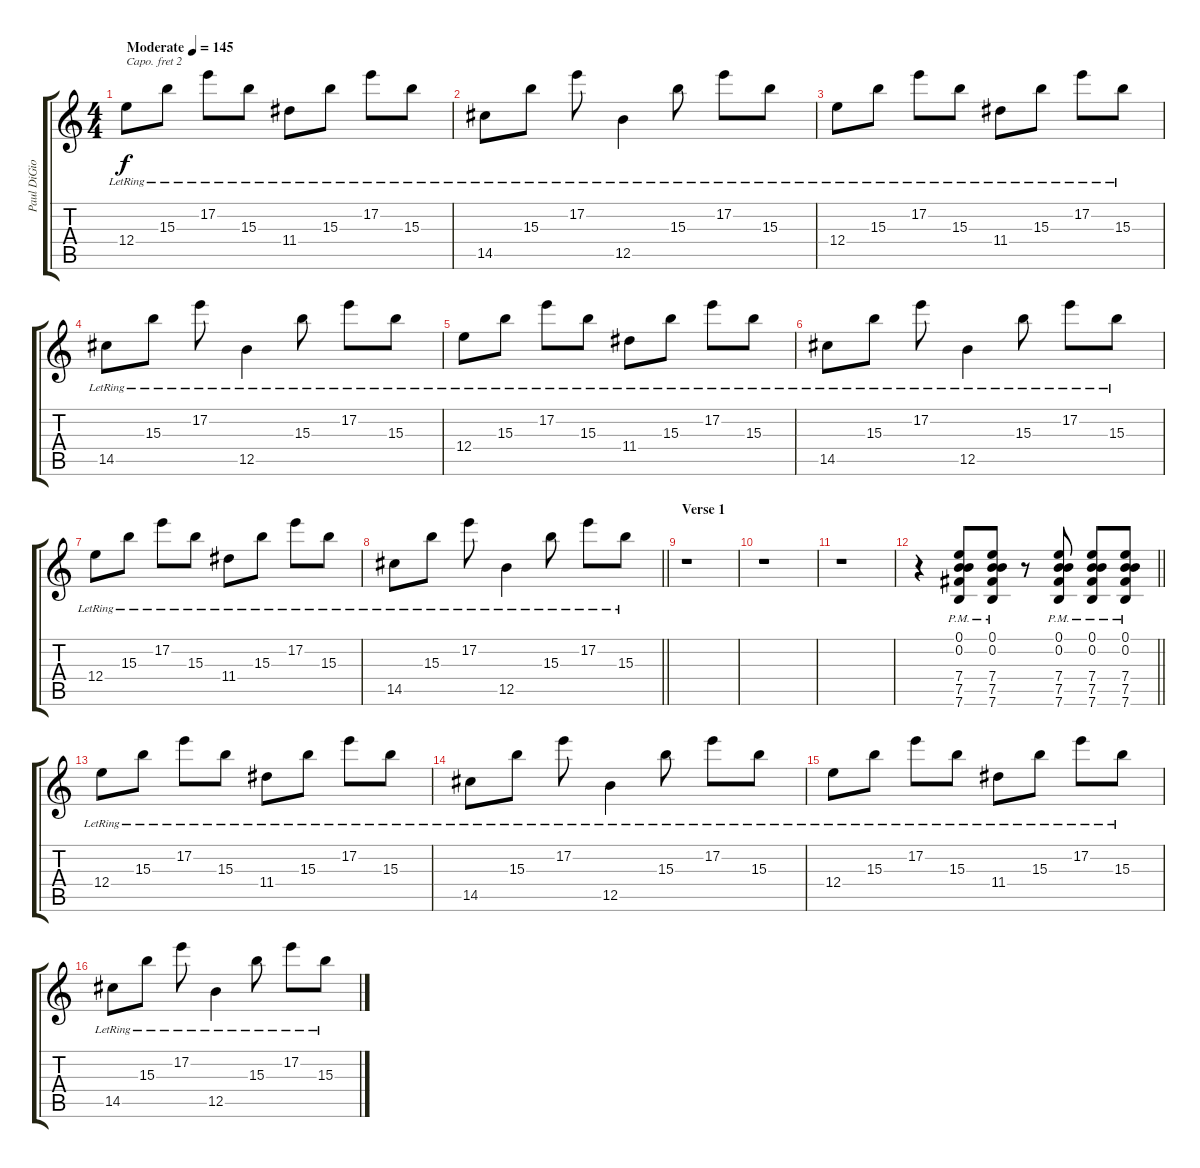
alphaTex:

\track ("Paul DiGiovanni (Lead Guitar)" "Paul DiGio") {instrument overdrivenguitar}
\staff {score tabs}
\capo 2
\tuning (D4 A3 Gb3 D3 A2 D2) {hide}
\ts (4 4)
\tempo (145 "Moderate")
\clef g2
\ks c
12.4{lr}.8{dy f instrument overdrivenguitar} 15.3{lr}.8 17.2{lr}.8 15.3{lr}.8 11.4{lr}.8 15.3{lr}.8 17.2{lr}.8 15.3{lr}.8 |
14.5{lr}.8 15.3{lr}.8 17.2{lr}.8 12.5{lr}.4 15.3{lr}.8 17.2{lr}.8 15.3{lr}.8 |
12.4{lr}.8 15.3{lr}.8 17.2{lr}.8 15.3{lr}.8 11.4{lr}.8 15.3{lr}.8 17.2{lr}.8 15.3{lr}.8 |
14.5{lr}.8 15.3{lr}.8 17.2{lr}.8 12.5{lr}.4 15.3{lr}.8 17.2{lr}.8 15.3{lr}.8 |
12.4{lr}.8 15.3{lr}.8 17.2{lr}.8 15.3{lr}.8 11.4{lr}.8 15.3{lr}.8 17.2{lr}.8 15.3{lr}.8 |
14.5{lr}.8 15.3{lr}.8 17.2{lr}.8 12.5{lr}.4 15.3{lr}.8 17.2{lr}.8 15.3{lr}.8 |
12.4{lr}.8 15.3{lr}.8 17.2{lr}.8 15.3{lr}.8 11.4{lr}.8 15.3{lr}.8 17.2{lr}.8 15.3{lr}.8 |
\barLineRight lightlight
14.5{lr}.8 15.3{lr}.8 17.2{lr}.8 12.5{lr}.4 15.3{lr}.8 17.2{lr}.8 15.3{lr}.8 |
\section ("" "Verse 1")
r.1 |
r.1 |
r.1 |
\barLineRight lightlight
r.4 (0.1{pm} 0.2{pm} 7.4 7.5 7.6{pm}).8{instrument overdrivenguitar} (0.1{pm} 0.2 7.4 7.5 7.6{pm}).8 r.8 (0.1 0.2{pm} 7.4 7.5 7.6{pm}).8 (0.1{pm} 0.2 7.4 7.5 7.6{pm}).8 (0.1 0.2{pm} 7.4 7.5 7.6{pm}).8 |
12.4{lr}.8{instrument overdrivenguitar} 15.3{lr}.8 17.2{lr}.8 15.3{lr}.8 11.4{lr}.8 15.3{lr}.8 17.2{lr}.8 15.3{lr}.8 |
14.5{lr}.8 15.3{lr}.8 17.2{lr}.8 12.5{lr}.4 15.3{lr}.8 17.2{lr}.8 15.3{lr}.8 |
12.4{lr}.8 15.3{lr}.8 17.2{lr}.8 15.3{lr}.8 11.4{lr}.8 15.3{lr}.8 17.2{lr}.8 15.3{lr}.8 |
14.5{lr}.8 15.3{lr}.8 17.2{lr}.8 12.5{lr}.4 15.3{lr}.8 17.2{lr}.8 15.3{lr}.8
